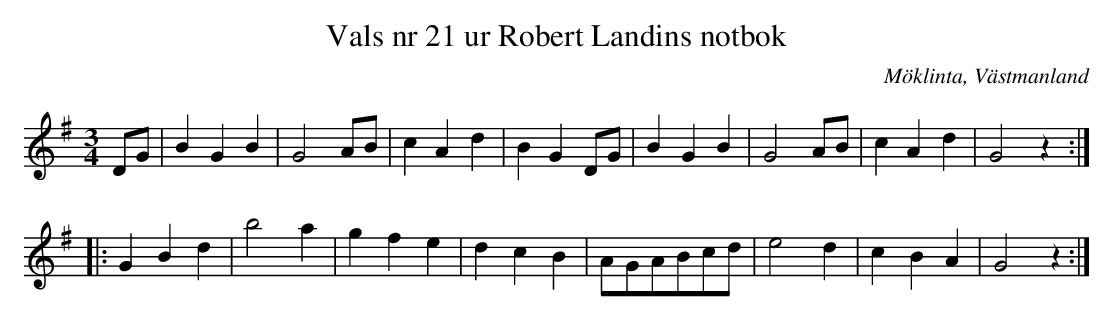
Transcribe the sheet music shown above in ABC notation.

X:1
O:Möklinta, Västmanland
M:3/4
L:1/8
T:Vals nr 21 ur Robert Landins notbok
K:G
DG | B2 G2 B2 | G4 AB | c2 A2 d2 | B2 G2 DG | B2 G2 B2 | G4 AB | c2 A2 d2 | G4 z2 ::
G2 B2 d2 | b4 a2 | g2 f2 e2 | d2 c2 B2 | AGABcd | e4 d2 | c2 B2 A2 | G4 z2 :|
